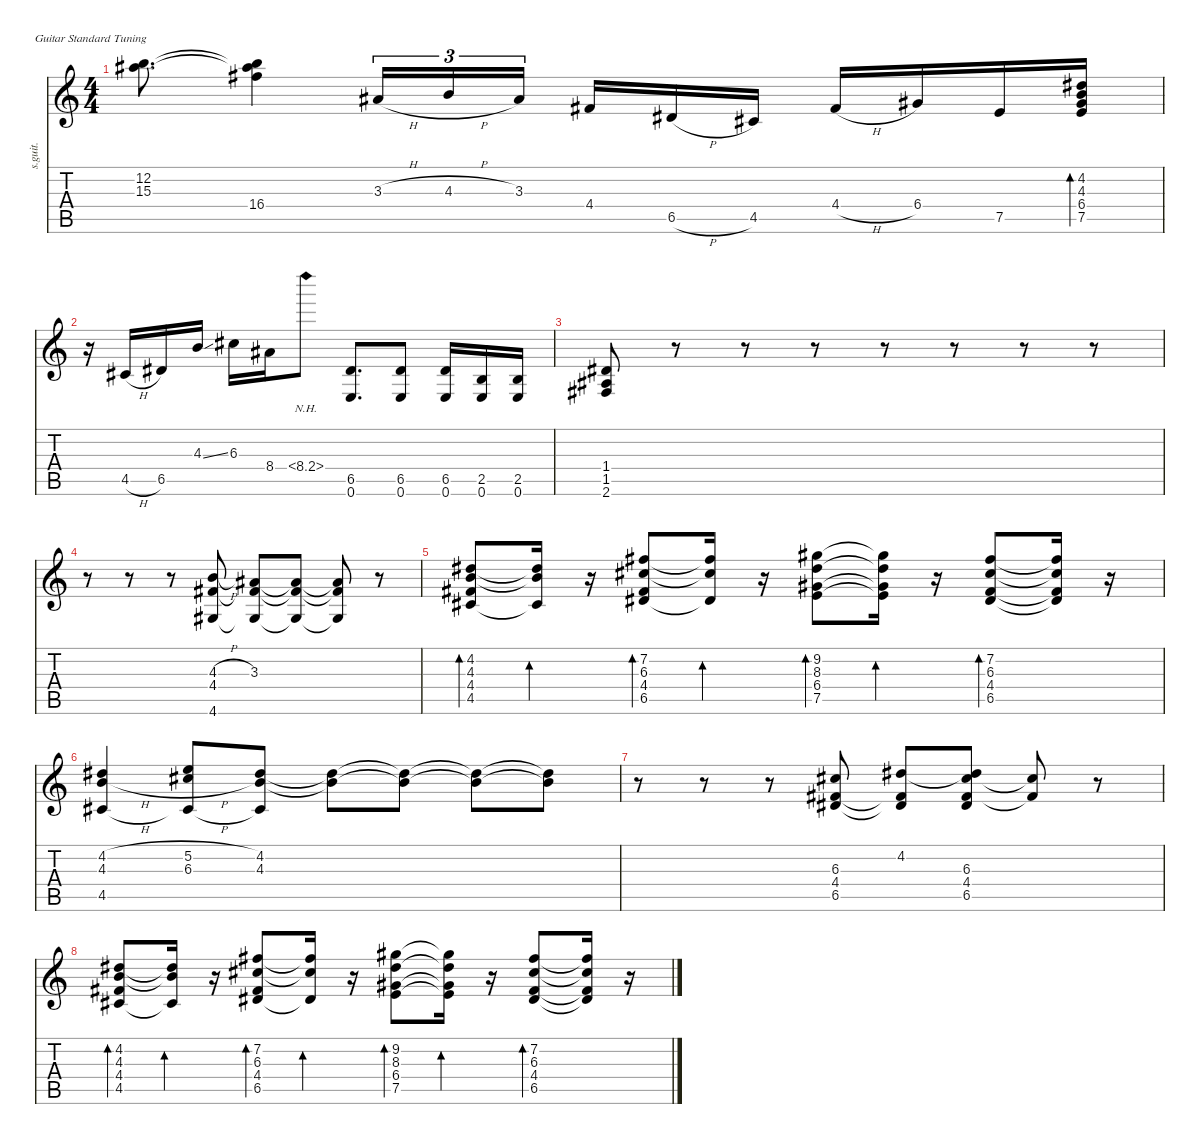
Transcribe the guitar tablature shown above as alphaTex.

\defaultSystemsLayout 4
\hideDynamics
\bracketExtendMode nobrackets
\track ("Erick" "s.guit.") {instrument distortionguitar}
\staff {score tabs}
\tuning (E4 B3 G3 D3 A2 E2)
\ts (4 4)
\tempo (115 hide)
\clef g2
\ks c
(12.2{t} 15.3{acc #}).8{d dy f} (12.2{t} 15.3{t acc #} 16.4{acc #}).4 3.3{h acc #}.16{tu (3 2)} 4.3{h}.16{tu (3 2)} 3.3{acc #}.16{tu (3 2)} 4.4{acc #}.16 6.5{h acc #}.16 4.5{acc #}.16 4.4{h acc #}.16 6.4{acc #}.16 7.5.16 (4.2{acc #} 4.3 6.4{acc #} 7.5).16{bd 30} |
r.16 4.5{h acc #}.16 6.5{acc #}.16 4.3{ss}.16 6.3{acc #}.16 8.4{acc #}.16 8.4{nh acc #}.8 (6.5{acc #} 0.6).8{d} (6.5{acc #} 0.6).8 (6.5{acc #} 0.6).16 (2.5 0.6).16 (2.5 0.6).16 |
\tempo (185 hide)
(1.4{acc #} 1.5{acc #} 2.6{acc #}).8 r.8 r.8 r.8 r.8 r.8 r.8 r.8 |
r.8 r.8 r.8 (4.3{h} 4.4{acc #} 4.6{acc #}).8 (3.3{acc #} 4.4{t acc #} 4.6{t acc #}).8 (3.3{t acc #} 4.4{t acc #} 4.6{t acc #}).8{dy mf} (3.3{t acc #} 4.4{t acc #} 4.6{t acc #}).8 r.8 |
(4.2{acc #} 4.3 4.4{acc #} 4.5{acc #}).8{bd 30 dy f} (4.2{t acc #} 4.3{t} 4.5{t acc #}).16{bd 30} r.16 (7.2{acc #} 6.3{acc #} 4.4{acc #} 6.5{acc #}).8{bd 30} (7.2{t acc #} 6.3{t acc #} 6.5{t acc #}).16{bd 30} r.16 (9.2{acc #} 8.3{acc #} 6.4{acc #} 7.5).8{bd 30} (9.2{t acc #} 8.3{t acc #} 6.4{t acc #} 7.5{t}).16{bd 30} r.16 (7.2{acc #} 6.3{acc #} 4.4{acc #} 6.5{acc #}).8{bd 30} (7.2{t acc #} 6.3{t acc #} 4.4{t acc #} 6.5{t acc #}).16 r.16 |
(4.2{h acc #} 4.3{h} 4.5{acc #}).4 (5.2{h} 6.3{h acc #} 4.5{t acc #}).8 (4.2{acc #} 4.3 4.5{t acc #}).8 (4.2{t acc #} 4.3{t}).8 (4.2{t acc #} 4.3{t}).8 (4.2{t acc #} 4.3{t}).8 (4.2{t acc #} 4.3{t}).8 |
r.8 r.8 r.8 (6.3{acc #} 4.4{acc #} 6.5{acc #}).8 (4.2{acc #} 4.4{t acc #} 6.5{t acc #}).8 (4.2{t acc #} 6.3{acc #} 4.4{acc #} 6.5{acc #}).8{dy mf} (6.3{t acc #} 4.4{t acc #}).8 r.8 |
(4.2{acc #} 4.3 4.4{acc #} 4.5{acc #}).8{bd 30 dy f} (4.2{t acc #} 4.3{t} 4.5{t acc #}).16{bd 30} r.16 (7.2{acc #} 6.3{acc #} 4.4{acc #} 6.5{acc #}).8{bd 30} (7.2{t acc #} 6.3{t acc #} 6.5{t acc #}).16{bd 30} r.16 (9.2{acc #} 8.3{acc #} 6.4{acc #} 7.5).8{bd 30} (9.2{t acc #} 8.3{t acc #} 6.4{t acc #} 7.5{t}).16{bd 30} r.16 (7.2{acc #} 6.3{acc #} 4.4{acc #} 6.5{acc #}).8{bd 30} (7.2{t acc #} 6.3{t acc #} 4.4{t acc #} 6.5{t acc #}).16 r.16
